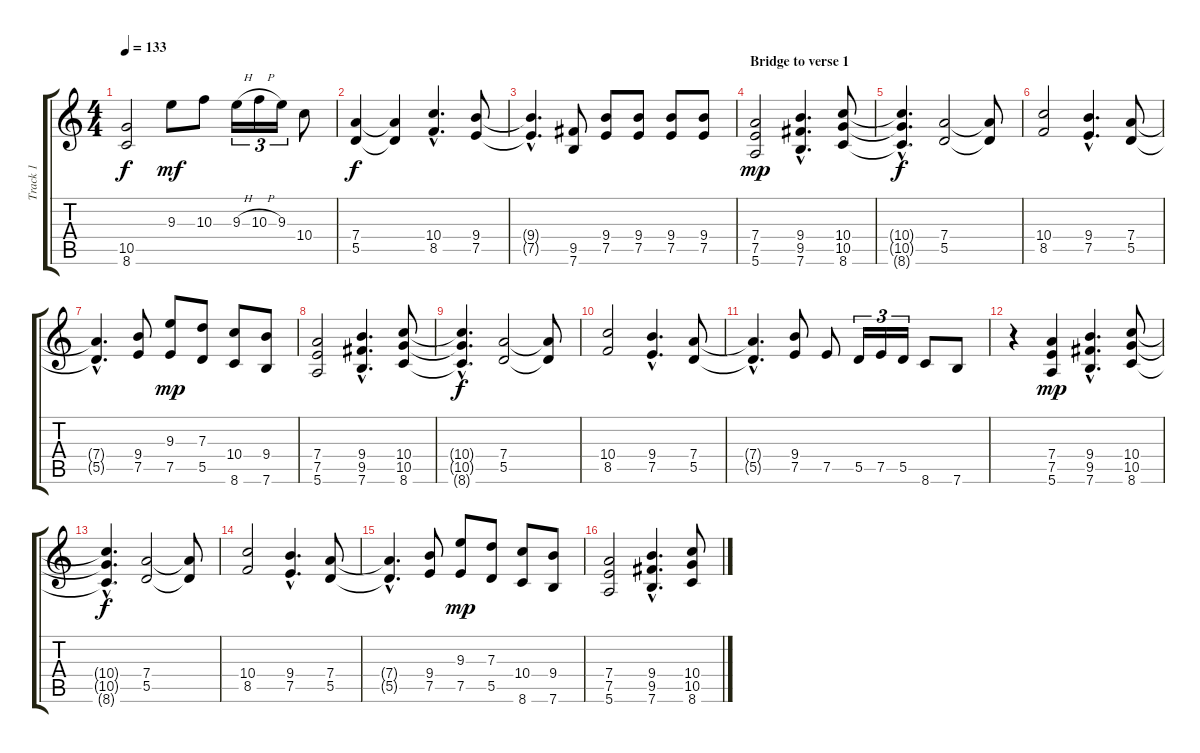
\track ("Track 1" "Track 1") {instrument distortionguitar}
\staff {score tabs}
\tuning (E4 B3 G3 D3 A2 E2) {hide}
\ts (4 4)
\tempo 133
\clef g2
\ks c
(10.5{t} 8.6{t}).2{dy f} 9.3.8{dy mf} 10.3.8 9.3{h}.16{tu (3 2)} 10.3{h}.16{tu (3 2)} 9.3.16{tu (3 2)} 10.4.8 |
(7.4 5.5).4{dy f} (7.4{t} 5.5{t}).4 (10.4{hac} 8.5{hac}).4{d} (9.4 7.5).8 |
(9.4{hac t} 7.5{hac t}).4{d} (9.5 7.6).8 (9.4 7.5).8 (9.4 7.5).8 (9.4 7.5).8 (9.4 7.5).8 |
\section ("" "Bridge to verse 1")
(7.4 7.5 5.6).2{dy mp} (9.4{hac} 9.5{hac} 7.6{hac}).4{d} (10.4 10.5 8.6).8 |
(10.4{hac t} 10.5{hac t} 8.6{hac t}).4{d dy f} (7.4 5.5).2 (7.4{t} 5.5{t}).8 |
(10.4 8.5).2 (9.4{hac} 7.5{hac}).4{d} (7.4 5.5).8 |
(7.4{hac t} 5.5{hac t}).4{d} (9.4 7.5).8 (9.3 7.5).8{dy mp} (7.3 5.5).8 (10.4 8.6).8 (9.4 7.6).8 |
(7.4 7.5 5.6).2 (9.4{hac} 9.5{hac} 7.6{hac}).4{d} (10.4 10.5 8.6).8 |
(10.4{hac t} 10.5{hac t} 8.6{hac t}).4{d dy f} (7.4 5.5).2 (7.4{t} 5.5{t}).8 |
(10.4 8.5).2 (9.4{hac} 7.5{hac}).4{d} (7.4 5.5).8 |
(7.4{hac t} 5.5{hac t}).4{d} (9.4 7.5).8 7.5.8 5.5.16{tu (3 2)} 7.5.16{tu (3 2)} 5.5.16{tu (3 2)} 8.6.8 7.6.8 |
r.4 (7.4 7.5 5.6).4{dy mp} (9.4{hac} 9.5{hac} 7.6{hac}).4{d} (10.4 10.5 8.6).8 |
(10.4{hac t} 10.5{hac t} 8.6{hac t}).4{d dy f} (7.4 5.5).2 (7.4{t} 5.5{t}).8 |
(10.4 8.5).2 (9.4{hac} 7.5{hac}).4{d} (7.4 5.5).8 |
(7.4{hac t} 5.5{hac t}).4{d} (9.4 7.5).8 (9.3 7.5).8{dy mp} (7.3 5.5).8 (10.4 8.6).8 (9.4 7.6).8 |
(7.4 7.5 5.6).2 (9.4{hac} 9.5{hac} 7.6{hac}).4{d} (10.4 10.5 8.6).8
